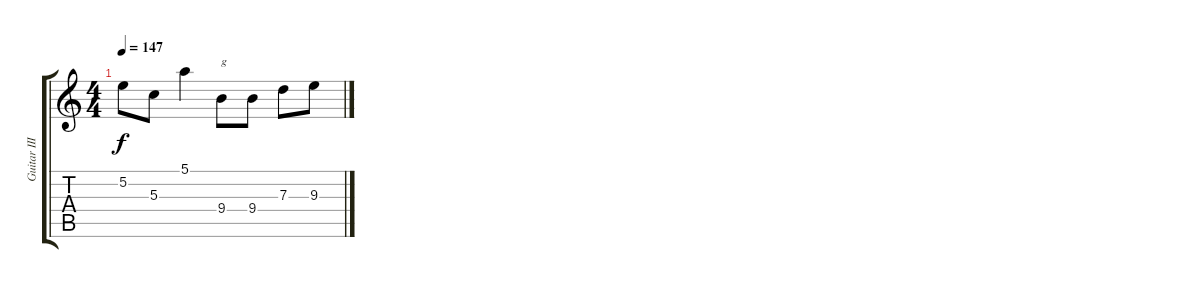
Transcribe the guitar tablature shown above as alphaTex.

\track ("Guitar III" "Guitar III") {instrument distortionguitar}
\staff {score tabs}
\tuning (E4 B3 G3 D3 A2 E2) {hide}
\ts (4 4)
\tempo 147
\clef g2
\ks aminor
5.2{t}.8{dy f} 5.3.8 5.1.4 9.4.8{txt "g"} 9.4.8 7.3.8 9.3.8
